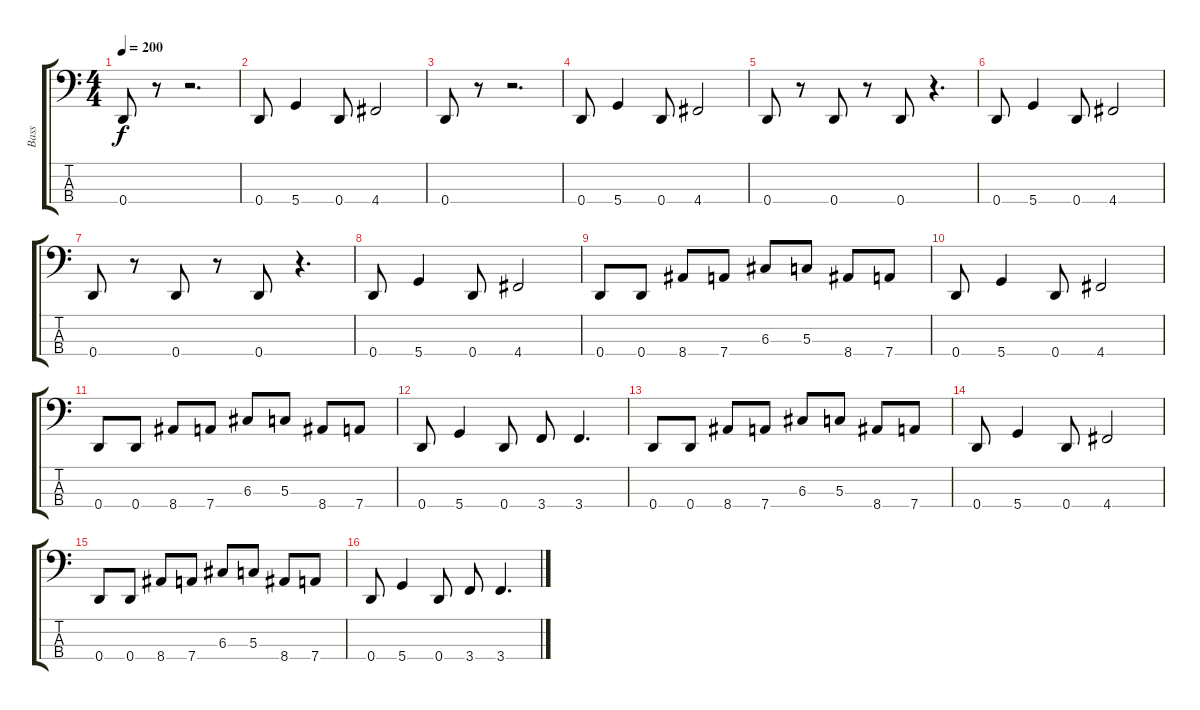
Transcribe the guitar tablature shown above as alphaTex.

\track ("Bass" "Bass") {instrument electricbassfinger}
\staff {score tabs}
\tuning (F2 C2 G1 D1) {hide}
\ts (4 4)
\tempo 200
\clef f4
\ks c
0.4.8{dy f} r.8 r.2{d} |
0.4.8 5.4.4 0.4.8 4.4.2 |
0.4.8 r.8 r.2{d} |
0.4.8 5.4.4 0.4.8 4.4.2 |
0.4.8 r.8 0.4.8 r.8 0.4.8 r.4{d} |
0.4.8 5.4.4 0.4.8 4.4.2 |
0.4.8 r.8 0.4.8 r.8 0.4.8 r.4{d} |
0.4.8 5.4.4 0.4.8 4.4.2 |
0.4.8 0.4.8 8.4.8 7.4.8 6.3.8 5.3.8 8.4.8 7.4.8 |
0.4.8 5.4.4 0.4.8 4.4.2 |
0.4.8 0.4.8 8.4.8 7.4.8 6.3.8 5.3.8 8.4.8 7.4.8 |
0.4.8 5.4.4 0.4.8 3.4.8 3.4.4{d} |
0.4.8 0.4.8 8.4.8 7.4.8 6.3.8 5.3.8 8.4.8 7.4.8 |
0.4.8 5.4.4 0.4.8 4.4.2 |
0.4.8 0.4.8 8.4.8 7.4.8 6.3.8 5.3.8 8.4.8 7.4.8 |
0.4.8 5.4.4 0.4.8 3.4.8 3.4.4{d}
